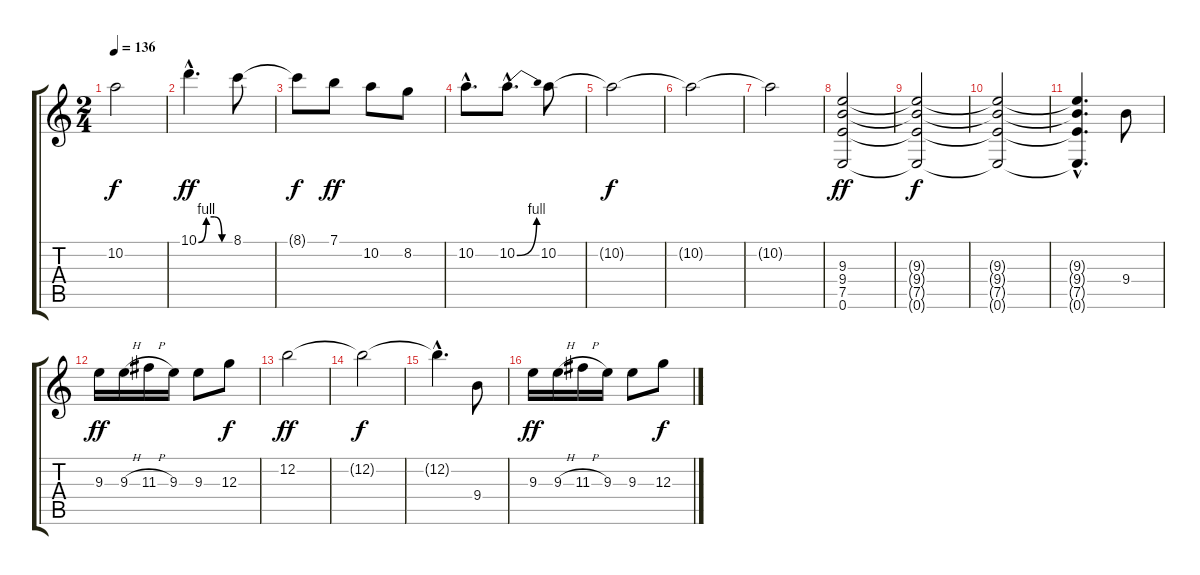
\track "" {instrument distortionguitar}
\staff {score tabs}
\tuning (E4 B3 G3 D3 A2 E2) {hide}
\ts (2 4)
\tempo 136
\clef g2
\ks c
10.2{t}.2{dy f} |
10.1{be (custom 0 0 15 4 30 4 45 0 60 0) hac}.4{d dy ff} 8.1.8 |
8.1{t}.8{dy f} 7.1.8{dy ff} 10.2.8 8.2.8 |
10.2{hac}.8{d} 10.2{be (bend 0 0 60 4) hac}.8{d} 10.2.8 |
10.2{t}.2{dy f} |
10.2{t}.2 |
10.2{t}.2 |
(9.3 9.4 7.5 0.6).2{dy ff} |
(9.3{t} 9.4{t} 7.5{t} 0.6{t}).2{dy f} |
(9.3{t} 9.4{t} 7.5{t} 0.6{t}).2 |
(9.3{hac t} 9.4{hac t} 7.5{hac t} 0.6{hac t}).4{d} 9.4.8 |
9.3.16{dy ff} 9.3{h}.16 11.3{h}.16 9.3.16 9.3.8 12.3.8{dy f} |
12.2.2{dy ff} |
12.2{t}.2{dy f} |
12.2{hac t}.4{d} 9.4.8 |
9.3.16{dy ff} 9.3{h}.16 11.3{h}.16 9.3.16 9.3.8 12.3.8{dy f}
